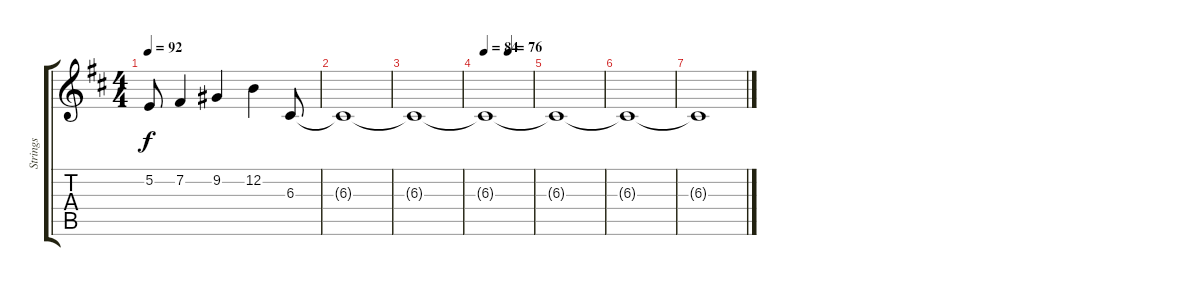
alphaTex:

\track ("Strings" "Strings") {instrument stringensemble1}
\staff {score tabs}
\tuning (E4 B3 G3 D3 A2 E2) {hide}
\ts (4 4)
\tempo 92
\clef g2
\ks d
5.2.8{dy f} 7.2.4 9.2.4 12.2.4 6.3.8 |
6.3{t}.1{volume 9} |
6.3{t}.1 |
\tempo 84
\tempo (76 0.5)
6.3{t}.1 |
6.3{t}.1{volume 4} |
6.3{t}.1 |
6.3{t}.1{volume 0}
